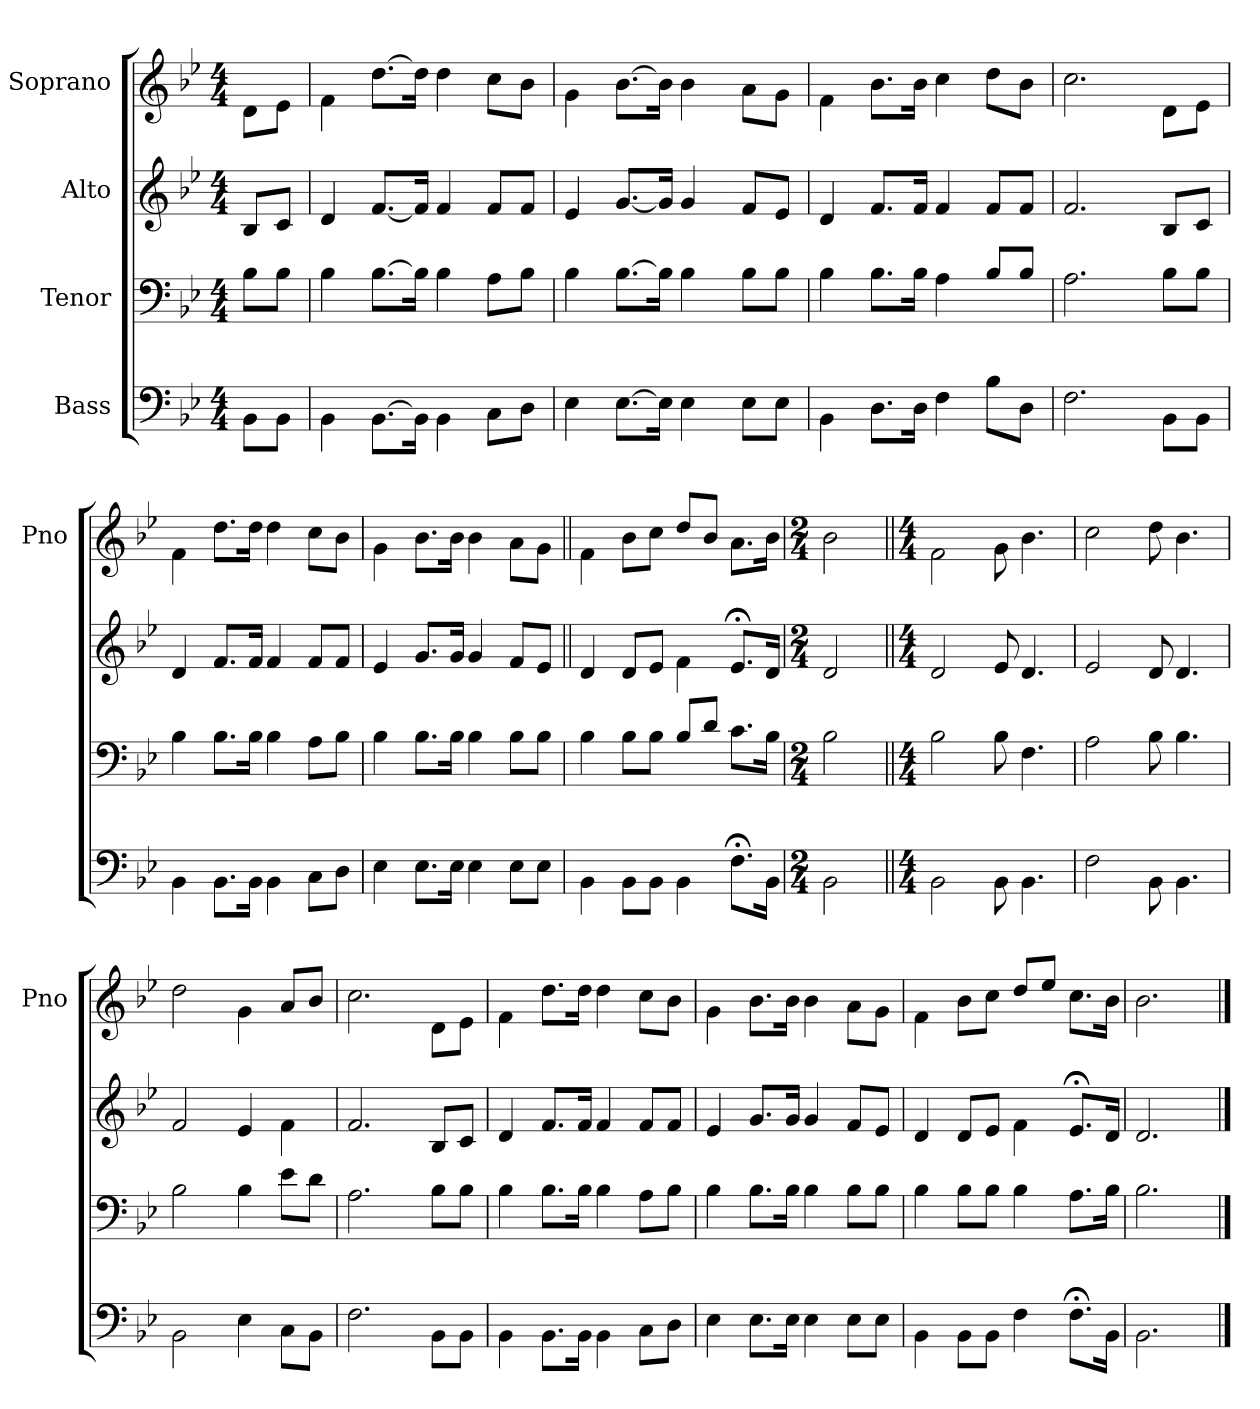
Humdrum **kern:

**kern	**kern	**kern	**kern
*part4	*part3	*part2	*part1
*staff4	*staff3	*staff2	*staff1
*I"Bass	*I"Tenor	*I"Alto	*I"Soprano
*	*	*	*I'Pno
*clefF4	*clefF4	*clefG2	*clefG2
*k[b-e-]	*k[b-e-]	*k[b-e-]	*k[b-e-]
*B-:	*B-:	*B-:	*B-:
*M4/4	*M4/4	*M4/4	*M4/4
=	=	=	=
8BB-\L	8B-\L	8B-/L	8d\L
8BB-\J	8B-\J	8c/J	8e-\J
=	=	=	=
4BB-\	4B-\	4d/	4f\
[8.BB-\L	[8.B-\L	[8.f/L	[8.dd\L
16BB-\Jk]	16B-\Jk]	16f/Jk]	16dd\Jk]
4BB-\	4B-\	4f/	4dd\
8C\L	8A\L	8f/L	8cc\L
8D\J	8B-\J	8f/J	8b-\J
=	=	=	=
4E-\	4B-\	4e-/	4g\
[8.E-\L	[8.B-\L	[8.g/L	[8.b-\L
16E-\Jk]	16B-\Jk]	16g/Jk]	16b-\Jk]
4E-\	4B-\	4g/	4b-\
=-	=-	=-	=-
8E-\L	8B-\L	8f/L	8a\L
8E-\J	8B-\J	8e-/J	8g\J
=	=	=	=
4BB-\	4B-\	4d/	4f\
8.D\L	8.B-\L	8.f/L	8.b-\L
16D\Jk	16B-\Jk	16f/Jk	16b-\Jk
4F\	4A\	4f/	4cc\
8B-\L	8B-/L	8f/L	8dd\L
8D\J	8B-/J	8f/J	8b-\J
=	=	=	=
2.F\	2.A\	2.f/	2.cc\
8BB-\L	8B-\L	8B-/L	8d\L
8BB-\J	8B-\J	8c/J	8e-\J
=	=	=	=
4BB-\	4B-\	4d/	4f\
8.BB-\L	8.B-\L	8.f/L	8.dd\L
16BB-\Jk	16B-\Jk	16f/Jk	16dd\Jk
4BB-\	4B-\	4f/	4dd\
8C\L	8A\L	8f/L	8cc\L
8D\J	8B-\J	8f/J	8b-\J
=	=	=	=
4E-\	4B-\	4e-/	4g\
8.E-\L	8.B-\L	8.g/L	8.b-\L
16E-\Jk	16B-\Jk	16g/Jk	16b-\Jk
4E-\	4B-\	4g/	4b-\
8E-\L	8B-\L	8f/L	8a\L
8E-\J	8B-\J	8e-/J	8g\J
=	=	=||	=||
4BB-\	4B-\	4d/	4f\
8BB-\L	8B-\L	8d/L	8b-\L
8BB-\J	8B-\J	8e-/J	8cc\J
4BB-\	8B-/L	4f\	8dd/L
.	8d/J	.	8b-/J
8.F;\L	8.c\L	8.e-;</L	8.a\L
16BB-\Jk	16B-\Jk	16d/Jk	16b-\Jk
=	=	=	=
*M2/4	*M2/4	*M2/4	*M2/4
2BB-\	2B-\	2d/	2b-\
=||	=||	=||	=||
*M4/4	*M4/4	*M4/4	*M4/4
2BB-\	2B-\	2d/	2f\
8BB-\	8B-\	8e-/	8g\
4.BB-\	4.F\	4.d/	4.b-\
=	=	=	=
2F\	2A\	2e-/	2cc\
8BB-\	8B-\	8d/	8dd\
4.BB-\	4.B-\	4.d/	4.b-\
=	=	=	=
2BB-\	2B-\	2f/	2dd\
4E-\	4B-\	4e-/	4g\
8C\L	8e-\L	4f\	8a/L
8BB-\J	8d\J	.	8b-/J
=	=	=	=
2.F\	2.A\	2.f/	2.cc\
8BB-\L	8B-\L	8B-/L	8d\L
8BB-\J	8B-\J	8c/J	8e-\J
=	=	=	=
4BB-\	4B-\	4d/	4f\
8.BB-\L	8.B-\L	8.f/L	8.dd\L
16BB-\Jk	16B-\Jk	16f/Jk	16dd\Jk
4BB-\	4B-\	4f/	4dd\
8C\L	8A\L	8f/L	8cc\L
8D\J	8B-\J	8f/J	8b-\J
=	=	=	=
4E-\	4B-\	4e-/	4g\
8.E-\L	8.B-\L	8.g/L	8.b-\L
16E-\Jk	16B-\Jk	16g/Jk	16b-\Jk
4E-\	4B-\	4g/	4b-\
8E-\L	8B-\L	8f/L	8a\L
8E-\J	8B-\J	8e-/J	8g\J
=	=	=	=
4BB-\	4B-\	4d/	4f\
8BB-\L	8B-\L	8d/L	8b-\L
8BB-\J	8B-\J	8e-/J	8cc\J
4F\	4B-\	4f\	8dd/L
.	.	.	8ee-/J
8.F;\L	8.A\L	8.e-;</L	8.cc\L
16BB-\Jk	16B-\Jk	16d/Jk	16b-\Jk
=	=	=	=
2.BB-\	2.B-\	2.d/	2.b-\
==	==	==	==
*-	*-	*-	*-
